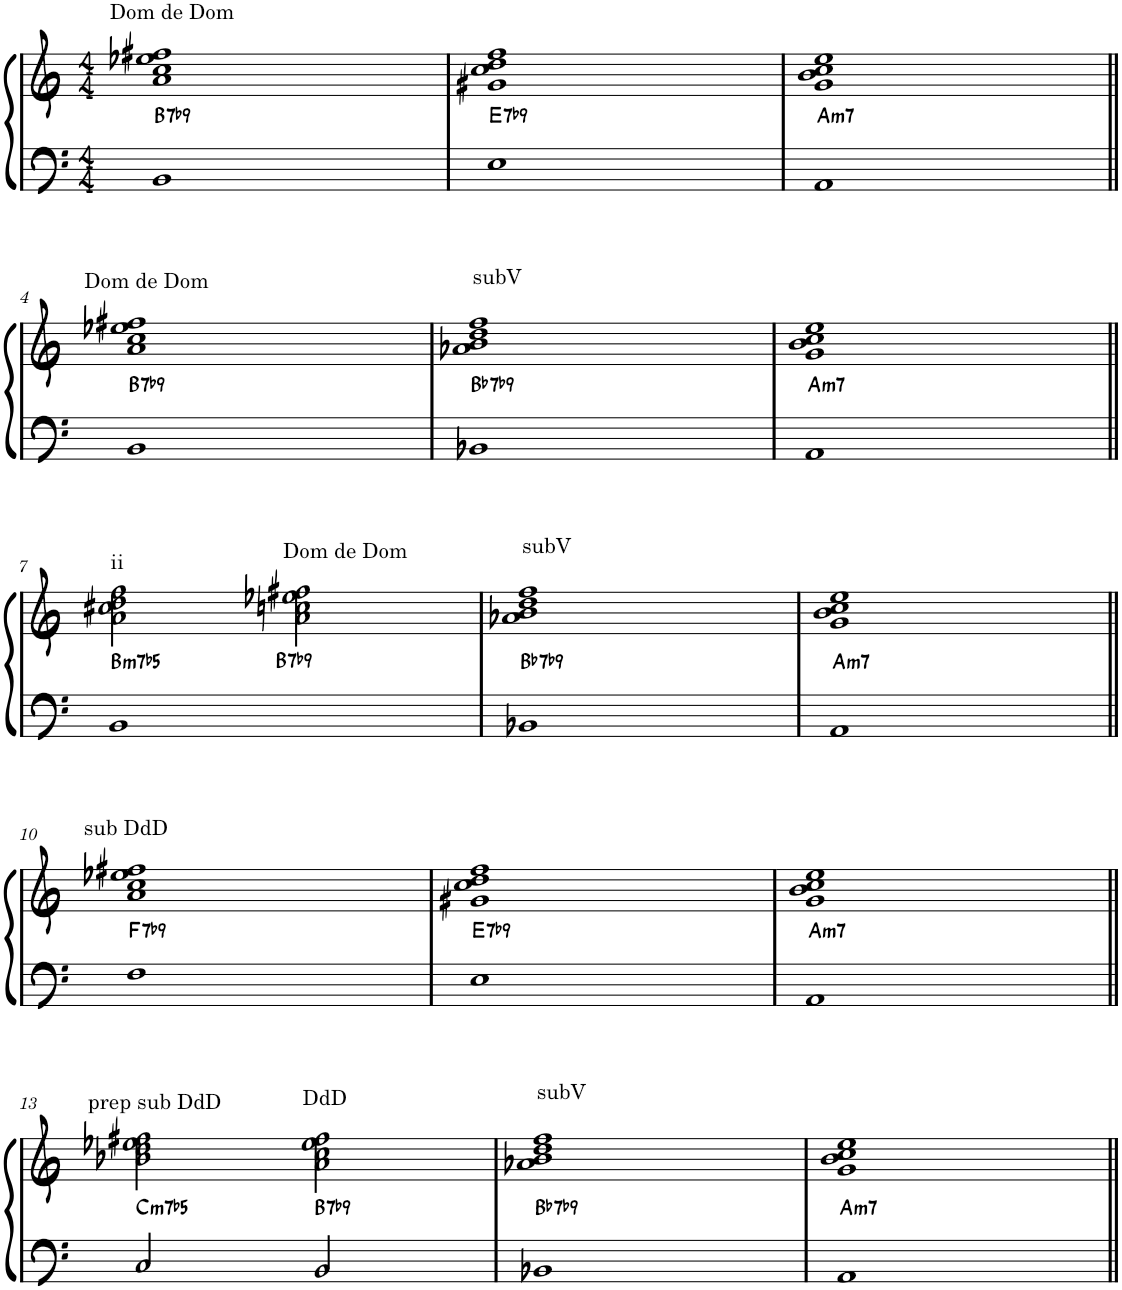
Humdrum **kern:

**kern	**kern	**harte
*part1	*part1	*part1
*staff2	*staff1	*
*I"Piano	*	*
*I'Pno.	*	*
*clefF4	*clefG2	*
*k[]	*k[]	*
*M4/4	*M4/4	*
=1	=1	=1
!	!LO:TX:a:t=Dom de Dom	!LO:H:kt=7
1BB	1a 1cc 1ee-X 1ff#X	B:7(b9)
=2	=2	=2
!	!	!LO:H:kt=7
1E	1g#X 1cc 1dd 1ff	E:7(b9)
=3	=3	=3
!	!	!LO:H:kt=m7
1AA	1g 1b 1cc 1ee	A:min7
!!LO:LB:g=z
=4||	=4||	=4||
!	!LO:TX:a:t=Dom de Dom	!LO:H:kt=7
1BB	1a 1cc 1ee-X 1ff#X	B:7(b9)
=5	=5	=5
!	!LO:TX:a:t=subV	!LO:H:kt=7
1BB-X	1a-X 1b 1dd 1ff	Bb:7(b9)
=6	=6	=6
!	!	!LO:H:kt=m7
1AA	1g 1b 1cc 1ee	A:min7
!!LO:LB:g=z
=7||	=7||	=7||
!	!LO:TX:a:t=ii	!LO:H:kt=m7b5
1BB	2a\ 2cc#X\ 2dd\ 2ff\	B:hdim7
!	!LO:TX:a:t=Dom de Dom	!LO:H:kt=7
.	2a\ 2ccn\ 2ee-X\ 2ff#X\	B:7(b9)
=8	=8	=8
!	!LO:TX:a:t=subV	!LO:H:kt=7
1BB-X	1a-X 1b 1dd 1ff	Bb:7(b9)
=9	=9	=9
!	!	!LO:H:kt=m7
1AA	1g 1b 1cc 1ee	A:min7
!!LO:LB:g=z
=10||	=10||	=10||
!	!LO:TX:a:t=sub DdD	!LO:H:kt=7
1F	1a 1cc 1ee-X 1ff#X	F:7(b9)
=11	=11	=11
!	!	!LO:H:kt=7
1E	1g#X 1cc 1dd 1ff	E:7(b9)
=12	=12	=12
!	!	!LO:H:kt=m7
1AA	1g 1b 1cc 1ee	A:min7
!!LO:LB:g=z
=13||	=13||	=13||
!	!LO:TX:a:t=prep sub DdD	!LO:H:kt=m7b5
2C/	2b-X\ 2dd\ 2ee-X\ 2ff#X\	C:hdim7
!	!LO:TX:a:t=DdD	!LO:H:kt=7
2BB/	2a\ 2cc\ 2ee-\ 2ff#\	B:7(b9)
=14	=14	=14
!	!LO:TX:a:t=subV	!LO:H:kt=7
1BB-X	1a-X 1b 1dd 1ff	Bb:7(b9)
=15	=15	=15
!	!	!LO:H:kt=m7
1AA	1g 1b 1cc 1ee	A:min7
=||	=||	=||
*-	*-	*-
